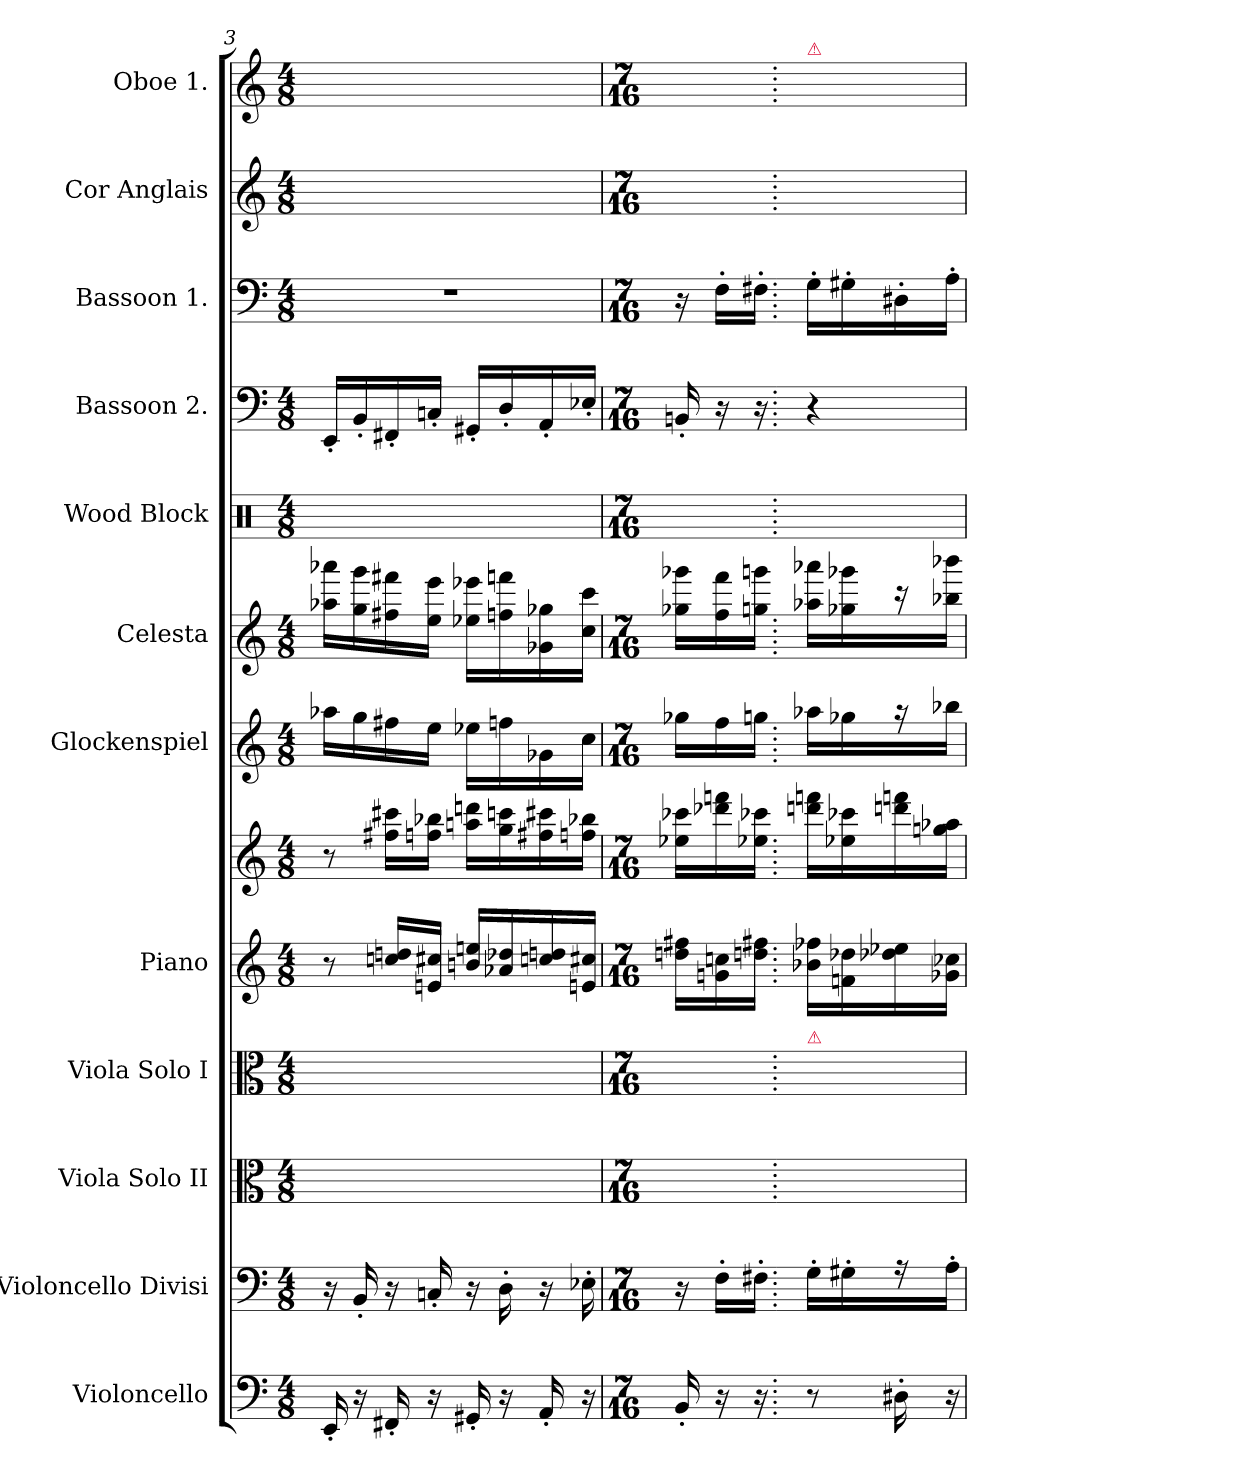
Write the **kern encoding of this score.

**kern	**kern	**kern	**kern	**kern	**kern	**kern	**kern	**kern	**kern	**kern	**kern	**kern
*part12	*part11	*part10	*part9	*part8	*part8	*part7	*part6	*part5	*part4	*part3	*part2	*part1
*staff13	*staff12	*staff11	*staff10	*staff9	*staff8	*staff7	*staff6	*staff5	*staff4	*staff3	*staff2	*staff1
*I"Violoncello	*I"Violoncello Divisi	*I"Viola Solo II	*I"Viola Solo I	*I"Piano	*	*I"Glockenspiel	*I"Celesta	*I"Wood Block	*I"Bassoon 2.	*I"Bassoon 1.	*I"Cor Anglais	*I"Oboe 1.
*I'Vc	*I'Vc.	*I'Vla.	*I'Vla.	*I'Pno	*	*I'Glock.	*I'Cel.	*I'W.B.	*I'Bsn.	*I'Bsn.	*I'C. A.	*I'Ob.
*clefF4	*clefF4	*clefC3	*clefC3	*clefG2	*clefG2	*clefG2	*clefG2	*clefX	*clefF4	*clefF4	*clefG2	*clefG2
*	*	*	*	*	*	*ITrd-14c-24	*ITrd-7c-12	*	*	*	*ITrd4c7	*
*k[]	*k[]	*k[]	*k[]	*k[]	*k[]	*k[]	*k[]	*k[]	*k[]	*k[]	*k[b-]	*k[]
*M4/8	*M4/8	*M4/8	*M4/8	*M4/8	*M4/8	*M4/8	*M4/8	*M4/8	*M4/8	*M4/8	*M4/8	*M4/8
=3	=3	=3	=3	=3	=3	=3	=3	=3	=3	=3	=3	=3
16EE'	16r	8ryy	8ryy	8r	8r	16aaaa-XLL	16aaa-X 16aaaa-XLL	16ryy	16EE'LL	2r	8ryy	8ryy
16r	16BB'	.	.	.	.	16gggg	16ggg 16gggg	8.ryy	16BB'	.	.	.
16FF#X'	16r	8ryy	8ryy	16ccn 16ddnLL	16ff#X 16ccc#XLL	16ffff#X	16fff#X 16ffff#X	.	16FF#X'	.	8ryy	8ryy
16r	16Cn'	.	.	16en 16cc#XJJ	16ffn 16bb-XJJ	16eeeeJJ	16eee 16eeeeJJ	.	16Cn'JJ	.	.	.
16GG#X'	16r	8ryy	8ryy	16bn 16eenLL	16aan 16dddnLL	16eeee-XLL	16eee-X 16eeee-XLL	8ryy	16GG#X'LL	.	8ryy	8ryy
16r	16D'	.	.	16a-X 16dd-X	16gg 16cccn	16ffffn	16fffn 16ffffn	.	16D'	.	.	.
16AA'	16r	8ryy	8ryy	16ccn 16ddn	16ff#X 16ccc#X	16ggg-X	16gg-X 16ggg-X	8ryy	16AA'	.	8ryy	8ryy
16r	16E-X'	.	.	16en 16cc#XJJ	16ffn 16bb-XJJ	16ccccJJ	16ccc 16ccccJJ	.	16E-X'JJ	.	.	.
=4	=4	=4	=4	=4	=4	=4	=4	=4	=4	=4	=4	=4
*M7/16	*M7/16	*M7/16	*M7/16	*M7/16	*M7/16	*M7/16	*M7/16	*M7/16	*M7/16	*M7/16	*M7/16	*M7/16
16BB'	16r	16ryy	16ryy	16ddn 16ff#XLL	16ee-X 16ccc-XLL	16gggg-XLL	16ggg-X 16gggg-XLL	8ryy	16BBn'	16r	16ryy	16ryy
16r	16F'LL	8ryy	8ryy	16gn 16ccn	16ddd-X 16fffn	16ffff	16fff 16ffff	.	16r	16F'LL	8ryy	8ryy
16r	16F#X'JJ	.	.	16ddn 16ff#XJJ	16ee-X 16ccc-XJJ	16ggggnJJ	16gggn 16ggggnJJ	16ryy	16r	16F#X'JJ	.	.
=.	=.	=.	=.	=.	=.	=.	=.	=.	=.	=.	=.	=.
!	!	!	!	!	!	!	!	!	!	!	!	!LO:TX:a:color=crimson:t=⚠
!	!	!	!LO:TX:a:color=crimson:t=⚠	!	!	!	!	!	!	!	!	!
8r	16G'LL	8ryy	8ryy	16b-X 16ff-XLL	16dddn 16fffnLL	16aaaa-XLL	16aaa-X 16aaaa-XLL	8.ryy	4r	16G'LL	8ryy	8ryy
.	16G#X'	.	.	16fn 16dd-X	16ee-X 16ccc-X	16gggg-X	16ggg-X 16gggg-X	.	.	16G#X'	.	.
16D#X'	16r	8ryy	8ryy	16dd-X 16ee-X	16dddn 16fffn	16r	16r	.	.	16D#X'	8ryy	8ryy
16r	16A'JJ	.	.	16g-X 16cc-XJJ	16ggn 16aa-XJJ	16bbbb-XJJ	16bbb-X 16bbbb-XJJ	16ryy	.	16A'JJ	.	.
=	=	=	=	=	=	=	=	=	=	=	=	=
*-	*-	*-	*-	*-	*-	*-	*-	*-	*-	*-	*-	*-
